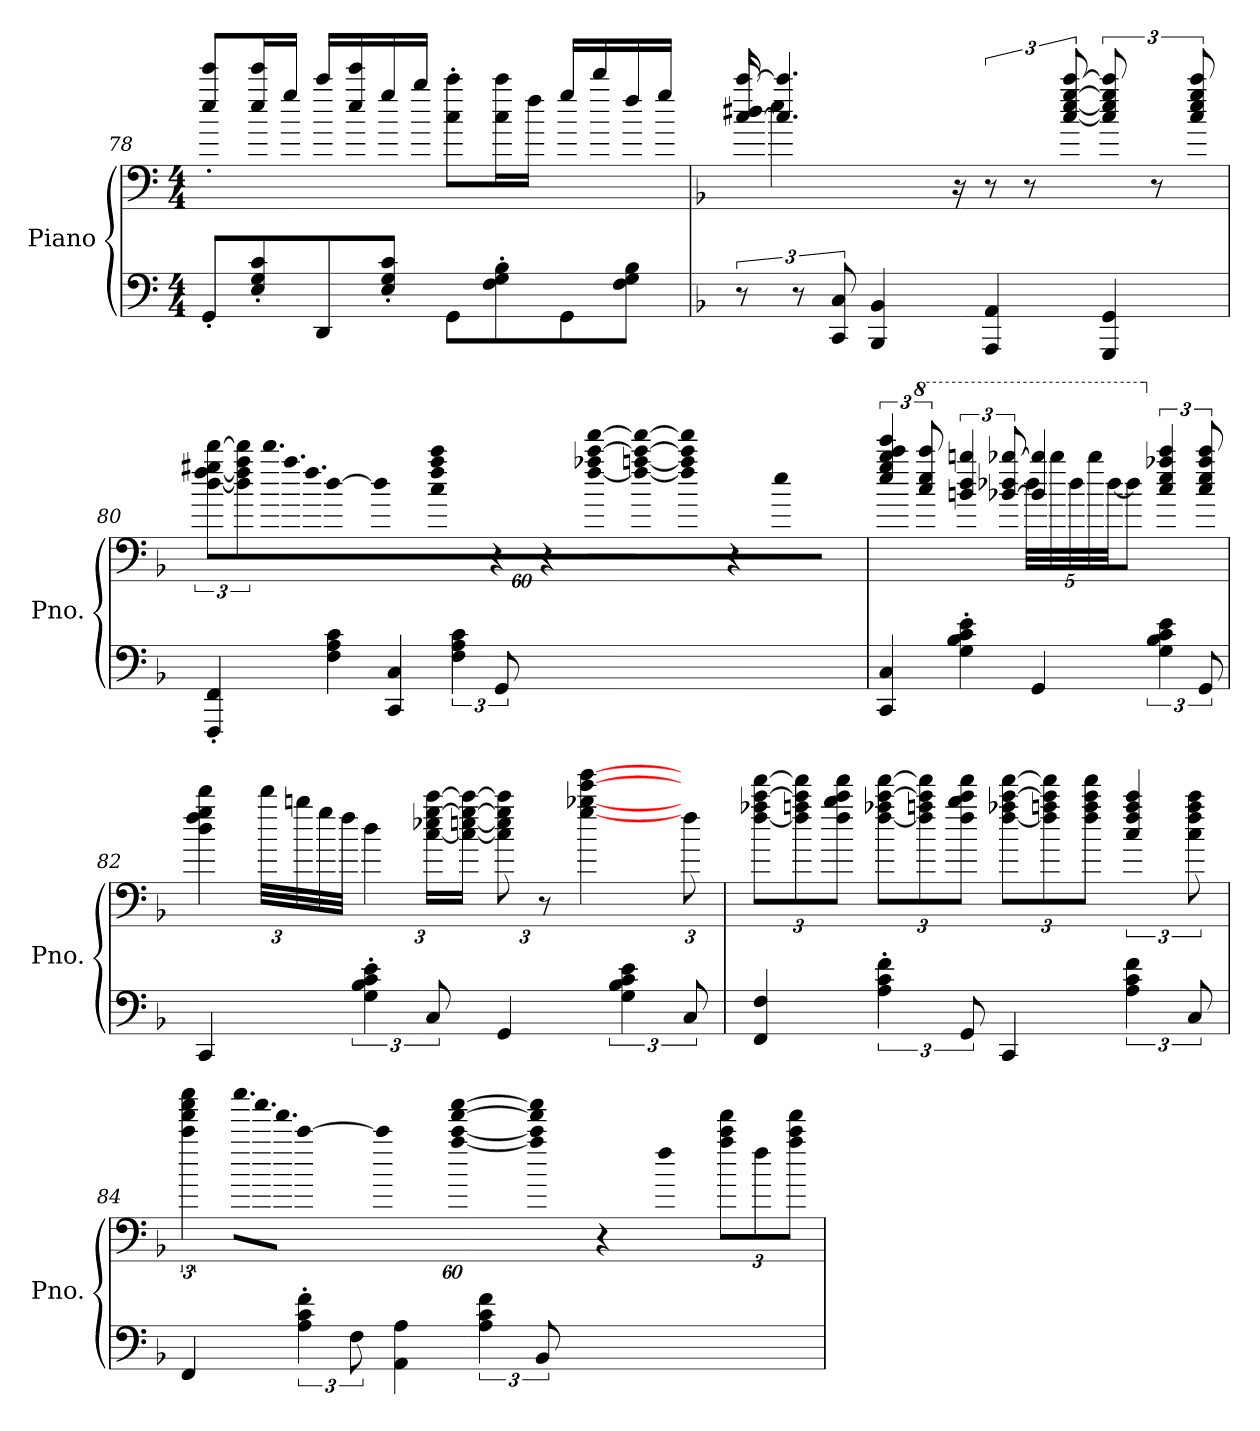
**kern	**kern
*part1	*part1
*staff2	*staff1
*I"Piano	*
*I'Pno.	*
*clefF4	*clefF4
*k[]	*k[]
*M4/4	*M4/4
=78	=78
8GG'/L	8ee/' 8eee/'L
8E/' 8G/' 8c/'	16ee/ 16eee/L
.	16gg/JJ
8DD/	16ccc/LL
.	16ee/ 16eee/
8E/' 8G/' 8c/'J	16gg/
.	16bb/JJ
8GG\L	8cc\' 8ccc\'L
8F\' 8G\' 8B\'	16cc\ 16ccc\L
.	16ff\JJ
8GG\	16gg/LL
.	16ddd/
8F\ 8G\ 8B\J	16ff/
.	16gg/JJ
=79	=79
*k[b-]	*k[b-]
*	*MM120
*	*^
12r	[16cc/ 16dd#X/ [16ccc/	16ryy
.	4.cc/] 4.ccc/]	4ee\
12r	.	.
12CC/ 12C/	.	.
4BBB-/ 4BB-/	.	.
.	.	2ryy
.	16r	.
4AAA/ 4AA/	12r	.
.	12r	.
.	[12cc/ [12ee/ [12gg/ [12ccc/	.
4GGG/ 4GG/	12cc/] 12ee/] 12gg/] 12ccc/]	.
.	.	8.ryy
.	12r	.
.	12cc/ 12ee/ 12gg/ 12ccc/	.
*	*v	*v
!!LO:LB:g=z
=80	=80
4FFF/' 4FF/'	[12dd\ [12ff\ 12gg#X\ [12ddd\L
.	12dd\] 12ff\] 12aa\ 12ddd\]
*	*Xbrackettup
!	!LO:N:vis=16.
.	1920%53ddd\L
!	!LO:N:vis=16.
.	1920%53aa\
!	!LO:N:vis=16.
.	1920%53ff\JJ
.	[960%7dd\
4F\ 4A\ 4c\	.
.	320%51dd\]
.	12cc\ 12ff\ 12aa\ 12ccc\
*	*brackettup
.	12r
4CC/ 4C/	.
.	12r
.	[24ff\ 24aa-X\ [24ccc\ [24fff\LL
.	24ff\_ [24aan\ 24ccc\_ 24fff\_JJ
.	12ff\] 12aa\] 12ccc\] 12fff\]
6F\ 6A\ 6c\	.
.	12r
.	12ee\
12GG/	.
.	1920ryy
=81	=81
*	*^
4CC/ 4C/	6ee/ 6gg/ 6bb-/ 6ccc/ 6eee/	2ryy
*	*8va	*
.	12ccc/ 12eee/ 12cccc/	.
4G\' 4B-\' 4c\' 4e\'	6bbn/ 6ddd/ 6bbbn/	.
.	[12bb-X/ 12ddd-X/ [12bbb-X/	.
*	*	*Xbrackettup
4GG/	4bb-/] 4bbb-/]	40ddd-\LLL
.	.	40bbb-\
.	.	40ddd-\
.	.	40bbb-\
.	.	[40ddd-\JJ
.	.	8ddd-\J]
*	*X8va	*
*	*brackettup	*
6G\ 6B-\ 6c\ 6e\	6cc/ 6ee/ 6aa-X/ 6ccc/	4ryy
12GG/	12cc/ 12ee/ 12aa-/ 12ccc/	.
*	*v	*v
!!LO:LB:g=z
=82	=82
4CC/	6dd\ 6ff\ 6gg\ 6ddd\
.	48ddd\LLL
.	48bbn\
.	48gg\
.	48ff\JJJ
6G\' 6B-\' 6c\' 6e\'	6dd\
12C/	[24cc\ 24ee-X\ [24gg\ [24ccc\LL
.	24cc\_ [24een\ 24gg\_ 24ccc\_JJ
4GG/	12cc\] 12ee\] 12gg\] 12ccc\]
.	12r
.	[4gg\ [4bb-X\ [4eee\ [4ggg\
6G\ 6B-\ 6c\ 6e\	.
12C/	12ff\
=83	=83
*	*Xbrackettup
4FF/ 4F/	[12ff\ 12aa-X\ [12ccc\ [12fff\L
.	12ff\] 12aan\ 12ccc\] 12fff\]
.	12ff\ 12bb-\ 12ccc\ 12fff\J
6A\' 6c\' 6f\'	[12ff\ 12aa-X\ [12ccc\ [12fff\L
.	12ff\] 12aan\ 12ccc\] 12fff\]
12GG/	12ff\ 12bb-\ 12ccc\ 12fff\J
4CC/	[12ff\ 12aa-X\ [12ccc\ [12fff\L
.	12ff\] 12aan\ 12ccc\] 12fff\]
.	12ff\ 12aa\ 12ccc\ 12fff\J
*	*brackettup
6A\ 6c\ 6f\	6cc/ 6ff/ 6aa/ 6ccc/
12C/	12cc\ 12ff\ 12aa\ 12ccc\
!!LO:LB:g=z
=84	=84
4FF/	6ccc\ 6fff\ 6aaa\ 6cccc\
*	*Xbrackettup
!	!LO:N:vis=16.
.	1920%53cccc\LL
!	!LO:N:vis=16.
.	1920%53aaa\
!	!LO:N:vis=16.
.	1920%53fff\JJ
.	[960%7ccc\
6A\' 6c\' 6f\'	.
.	320%51ccc\]
.	[12aa\ [12ccc\ [12fff\ [12aaa\
12F\	.
*	*brackettup
.	12aa\] 12ccc\] 12fff\] 12aaa\]
4AA\ 4A\	.
.	12r
.	12ff\
*	*Xbrackettup
.	12aa\ 12ccc\ 12fff\L
6A\ 6c\ 6f\	.
.	12ff\
.	12aa\ 12ccc\ 12fff\J
12BB-/	.
.	1920ryy
=	=
*-	*-
